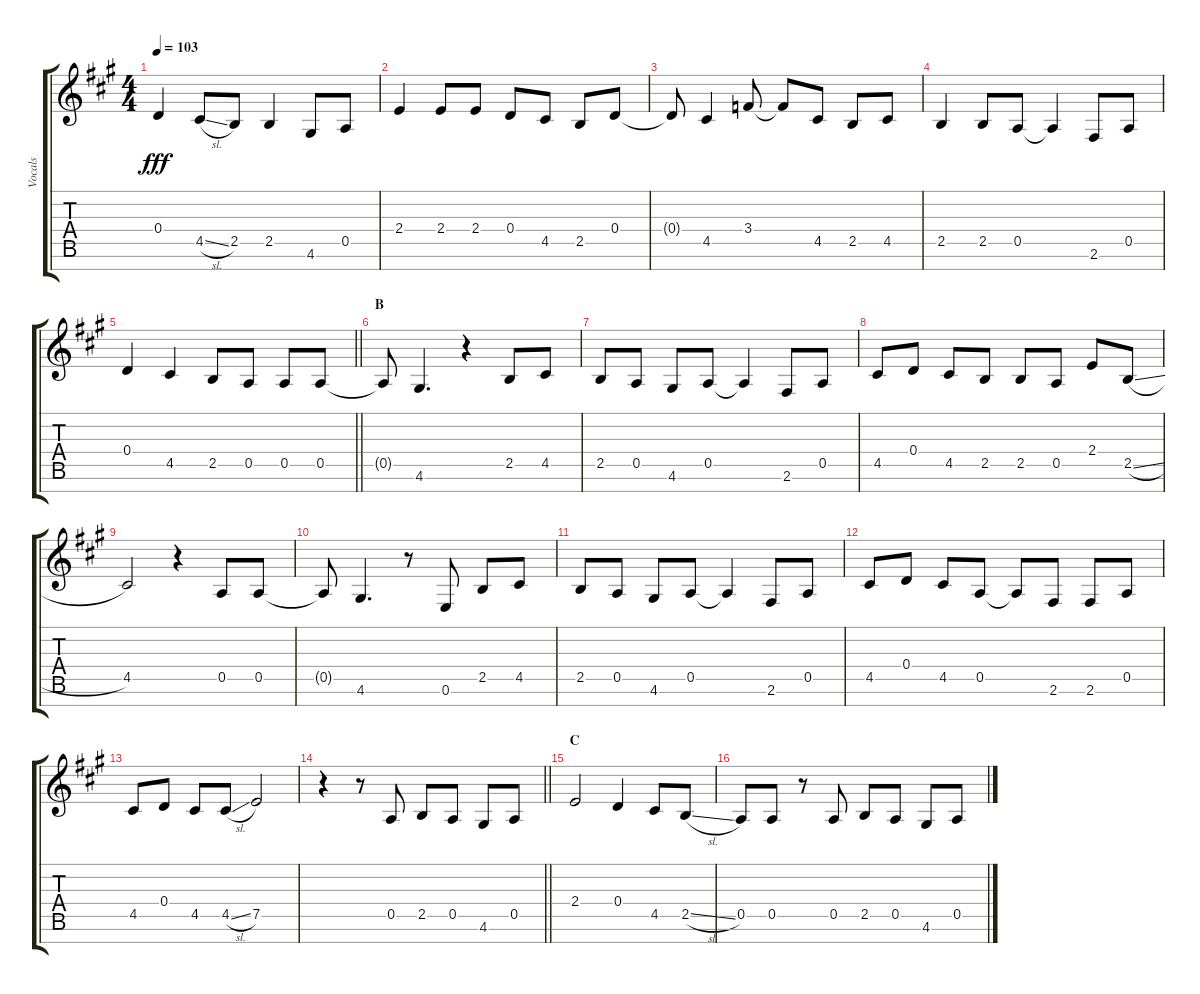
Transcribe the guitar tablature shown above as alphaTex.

\track ("Vocals" "Vocals") {instrument voiceoohs}
\staff {score tabs}
\tuning (E5 B4 G4 D4 A3 E3 B2) {hide}
\ts (4 4)
\tempo 103
\clef g2
\ks a
0.4.4{dy fff} 4.5{sl}.8 2.5.8 2.5.4 4.6.8 0.5.8 |
2.4.4 2.4.8 2.4.8 0.4.8 4.5.8 2.5.8 0.4.8 |
0.4{t}.8 4.5.4 3.4.8 3.4{t}.8 4.5.8 2.5.8 4.5.8 |
2.5.4 2.5.8 0.5.8 0.5{t}.4 2.6.8 0.5.8 |
\barLineRight lightlight
0.4.4 4.5.4 2.5.8 0.5.8 0.5.8 0.5.8 |
\section ("" "B")
0.5{t}.8 4.6.4{d} r.4 2.5.8 4.5.8 |
2.5.8 0.5.8 4.6.8 0.5.8 0.5{t}.4 2.6.8 0.5.8 |
4.5.8 0.4.8 4.5.8 2.5.8 2.5.8 0.5.8 2.4.8 2.5{sl}.8 |
4.5.2 r.4 0.5.8 0.5.8 |
0.5{t}.8 4.6.4{d} r.8 0.6.8 2.5.8 4.5.8 |
2.5.8 0.5.8 4.6.8 0.5.8 0.5{t}.4 2.6.8 0.5.8 |
4.5.8 0.4.8 4.5.8 0.5.8 0.5{t}.8 2.6.8 2.6.8 0.5.8 |
4.5.8 0.4.8 4.5.8 4.5{sl}.8 7.5.2 |
\barLineRight lightlight
r.4 r.8 0.5.8 2.5.8 0.5.8 4.6.8 0.5.8 |
\section ("" "C")
2.4.2 0.4.4 4.5.8 2.5{sl}.8 |
0.5.8 0.5.8 r.8 0.5.8 2.5.8 0.5.8 4.6.8 0.5.8
